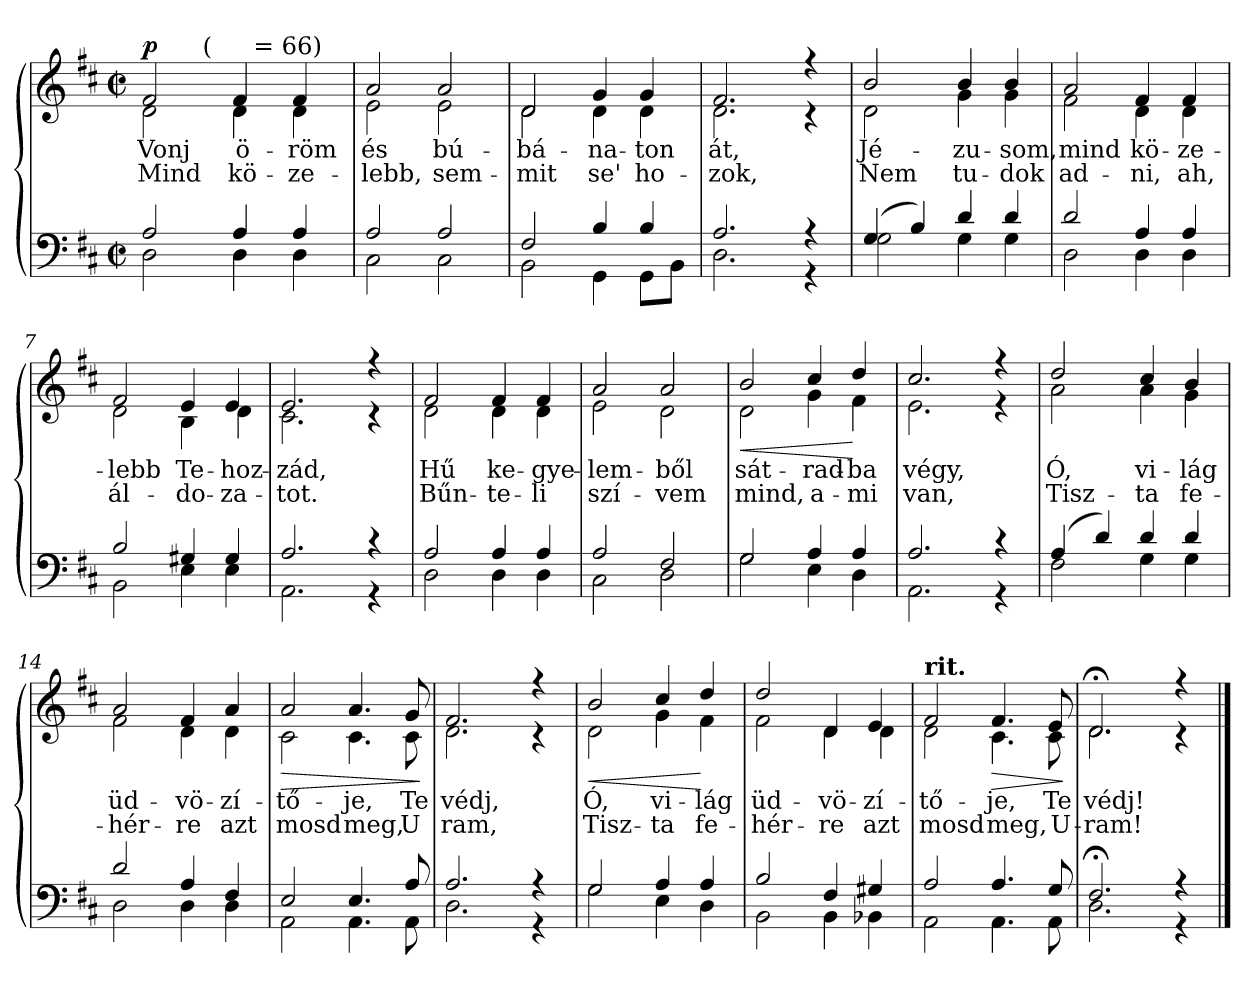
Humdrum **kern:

**kern	**kern	**text	**text	**dynam
*part2	*part1	*part1	*part1	*part1
*staff2	*staff1	*staff1	*staff1	*staff1
*clefF4	*clefG2	*	*	*
*k[f#c#]	*k[f#c#]	*	*	*
*b:	*b:	*	*	*
*M2/2	*M2/2	*	*	*
*met(c|)	*met(c|)	*	*	*
=1	=1	=1	=1	=1
*^	*	*	*	*
!	!	!LO:TX:a:B:t=Con devozione	!	!	!
!	!	!	!LO:LY:b	!LO:LY:b	!LO:DY:b
*	*	*^	*	*	*
*	*	*	*^	*	*	*
*	*	*	*	*^	*	*	*
2A/	2D\	2f#/	2d\	4.ryy	2ryy	Vonj	Mind	p
!	!	!	!	!LO:TX:a:t=(	!	!	!	!
.	.	.	.	2ryy	.	.	.	.
!	!	!	!	!	!	!LO:LY:b	!LO:LY:b	!
4A/	4D\	4f#/	4d\	.	16ryy	ö-	kö-	.
!	!	!	!	!	!LO:TX:a:t== 66)	!	!	!
.	.	.	.	.	4..ryy	.	.	.
!	!	!	!	!	!	!LO:LY:b	!LO:LY:b	!
4A/	4D\	4f#/	4d\	.	.	-röm	-ze-	.
.	.	.	.	8ryy	.	.	.	.
*	*	*v	*v	*v	*v	*	*	*
=2	=2	=2	=2	=2	=2
*	*	*^	*	*	*
*	*	*	*^	*	*	*
*	*	*	*	*^	*	*	*
!	!	!	!	!	!	!LO:LY:b	!LO:LY:b	!
*	*	*	*v	*v	*v	*	*	*
2A/	2C#\	2a/	2e\	és	-lebb,	.
!	!	!	!	!LO:LY:b	!LO:LY:b	!
2A/	2C#\	2a/	2e\	bú-	sem-	.
=3	=3	=3	=3	=3	=3	=3
!	!	!	!	!LO:LY:b	!LO:LY:b	!
2F#/	2BB\	2d/	2d\	-bá-	-mit	.
!	!	!	!	!LO:LY:b	!LO:LY:b	!
4B/	4GG\	4g/	4d\	-na-	se'	.
!	!	!	!	!LO:LY:b	!LO:LY:b	!
4B/	8GG\L	4g/	4d\	-ton	ho-	.
.	8BB\J	.	.	.	.	.
=4	=4	=4	=4	=4	=4	=4
!	!	!	!	!LO:LY:b	!LO:LY:b	!
2.A/	2.D\	2.f#/	2.d\	át,	-zok,	.
4r	4r	4r	4r	.	.	.
=5	=5	=5	=5	=5	=5	=5
!	!	!	!	!LO:LY:b	!LO:LY:b	!
(>4G/	2G\	2b/	2d\	Jé-	Nem	.
4B/)	.	.	.	.	.	.
!	!	!	!	!LO:LY:b	!LO:LY:b	!
4d/	4G\	4b/	4g\	-zu-	tu-	.
!	!	!	!	!LO:LY:b	!LO:LY:b	!
4d/	4G\	4b/	4g\	-som,	-dok	.
!!LO:LB:g=z	!!
=6	=6	=6	=6	=6	=6	=6
!	!	!	!	!LO:LY:b	!LO:LY:b	!
2d/	2D\	2a/	2f#\	mind	ad-	.
!	!	!	!	!LO:LY:b	!LO:LY:b	!
4A/	4D\	4f#/	4d\	kö-	-ni,	.
!	!	!	!	!LO:LY:b	!LO:LY:b	!
4A/	4D\	4f#/	4d\	-ze-	ah,	.
=7	=7	=7	=7	=7	=7	=7
!	!	!	!	!LO:LY:b	!LO:LY:b	!
2B/	2BB\	2f#/	2d\	-lebb	ál-	.
!	!	!	!	!LO:LY:b	!LO:LY:b	!
4G#X/	4E\	4e/	4B\	Te-	-do-	.
!	!	!	!	!LO:LY:b	!LO:LY:b	!
4G#/	4E\	4e/	4d\	-hoz-	-za-	.
=8	=8	=8	=8	=8	=8	=8
!	!	!	!	!LO:LY:b	!LO:LY:b	!
2.A/	2.AA\	2.e/	2.c#\	-zád,	-tot.	.
4r	4r	4r	4r	.	.	.
=9	=9	=9	=9	=9	=9	=9
!	!	!	!	!LO:LY:b	!LO:LY:b	!
2A/	2D\	2f#/	2d\	Hű	Bűn-	.
!	!	!	!	!LO:LY:b	!LO:LY:b	!
4A/	4D\	4f#/	4d\	ke-	-te-	.
!	!	!	!	!LO:LY:b	!LO:LY:b	!
4A/	4D\	4f#/	4d\	-gye-	-li	.
=10	=10	=10	=10	=10	=10	=10
!	!	!	!	!LO:LY:b	!LO:LY:b	!
2A/	2C#\	2a/	2e\	-lem-	szí-	.
!	!	!	!	!LO:LY:b	!LO:LY:b	!
2F#/	2D\	2a/	2d\	-ből	-vem	.
!!LO:LB:g=z	!!
=11	=11	=11	=11	=11	=11	=11
!	!	!	!	!LO:LY:b	!LO:LY:b	!LO:HP:b
2G/	2G\	2b/	2d\	sát-	mind,	<
!	!	!	!	!LO:LY:b	!LO:LY:b	!
4A/	4E\	4cc#/	4g\	-rad-	a-	.
!	!	!	!	!LO:LY:b	!LO:LY:b	!
4A/	4D\	4dd/	4f#\	-ba	-mi	[
=12	=12	=12	=12	=12	=12	=12
!	!	!	!	!LO:LY:b	!LO:LY:b	!
2.A/	2.AA\	2.cc#/	2.e\	végy,	van,	.
4r	4r	4r	4r	.	.	.
=13	=13	=13	=13	=13	=13	=13
!	!	!	!	!LO:LY:b	!LO:LY:b	!
(>4A/	2F#\	2dd/	2a\	Ó,	Tisz-	.
4d/)	.	.	.	.	.	.
!	!	!	!	!LO:LY:b	!LO:LY:b	!
4d/	4G\	4cc#/	4a\	vi-	-ta	.
!	!	!	!	!LO:LY:b	!LO:LY:b	!
4d/	4G\	4b/	4g\	-lág	fe-	.
=14	=14	=14	=14	=14	=14	=14
!	!	!	!	!LO:LY:b	!LO:LY:b	!
2d/	2D\	2a/	2f#\	üd-	-hér-	.
!	!	!	!	!LO:LY:b	!LO:LY:b	!
4A/	4D\	4f#/	4d\	-vö-	-re	.
!	!	!	!	!LO:LY:b	!LO:LY:b	!
4F#/	4D\	4a/	4d\	-zí-	azt	.
=15	=15	=15	=15	=15	=15	=15
!	!	!	!	!LO:LY:b	!LO:LY:b	!LO:HP:b
2E/	2AA\	2a/	2c#\	-tő-	mosd	>
!	!	!	!	!LO:LY:b	!LO:LY:b	!
4.E/	4.AA\	4.a/	4.c#\	-je,	meg,	.
!	!	!	!	!LO:LY:b	!LO:LY:b	!
8A/	8AA\	8g/	8c#\	Te	U­	.
*v	*v	*	*	*	*	*
*	*v	*v	*	*	*
.	.	.	.	]
!!LO:LB:g=z
=16	=16	=16	=16	=16
*^	*	*	*	*
!	!	!	!LO:LY:b	!LO:LY:b	!
*	*	*^	*	*	*
2.A/	2.D\	2.f#/	2.d\	védj,	ram,	.
4r	4r	4r	4r	.	.	.
=17	=17	=17	=17	=17	=17	=17
!	!	!	!	!LO:LY:b	!LO:LY:b	!LO:HP:b
2G/	2G\	2b/	2d\	Ó,	Tisz-	<
!	!	!	!	!LO:LY:b	!LO:LY:b	!
4A/	4E\	4cc#/	4g\	vi-	-ta	.
!	!	!	!	!LO:LY:b	!LO:LY:b	!
4A/	4D\	4dd/	4f#\	-lág	fe-	[
=18	=18	=18	=18	=18	=18	=18
!	!	!	!	!LO:LY:b	!LO:LY:b	!
2B/	2BB\	2dd/	2f#\	üd-	-hér-	.
!	!	!	!	!LO:LY:b	!LO:LY:b	!
4F#/	4BB\	4d/	4d\	-vö-	-re	.
!	!	!	!	!LO:LY:b	!LO:LY:b	!
4G#X/	4BB-X\	4e/	4d\	-zí-	azt	.
=19	=19	=19	=19	=19	=19	=19
!	!	!LO:TX:a:B:t=rit.	!	!	!	!
!	!	!	!	!LO:LY:b	!LO:LY:b	!
2A/	2AA\	2f#/	2d\	-tő-	mosd	.
!	!	!	!	!LO:LY:b	!LO:LY:b	!LO:HP:b
4.A/	4.AA\	4.f#/	4.c#\	-je,	meg,	>
!	!	!	!	!LO:LY:b	!LO:LY:b	!
8G/	8AA\	8e/	8c#\	Te	U-	.
*v	*v	*	*	*	*	*
*	*v	*v	*	*	*
.	.	.	.	]
=20	=20	=20	=20	=20
*^	*	*	*	*
!	!	!	!LO:LY:b	!LO:LY:b	!
*	*	*^	*	*	*
2.F#;/	2.D\	2.d;/	2.d\	védj!	-ram!	.
4r	4r	4r	4r	.	.	.
*v	*v	*	*	*	*	*
*	*v	*v	*	*	*
==	==	==	==	==
*-	*-	*-	*-	*-
